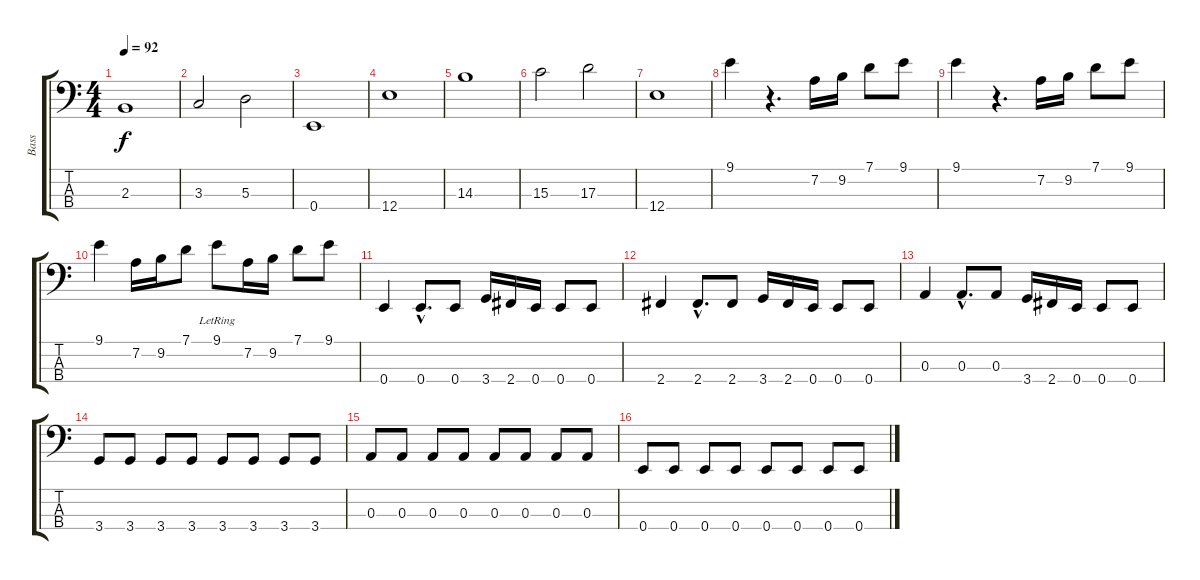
\track ("Bass" "Bass") {instrument electricbassfinger}
\staff {score tabs}
\tuning (G2 D2 A1 E1) {hide}
\ts (4 4)
\tempo 92
\clef f4
\ks c
2.3.1{dy f} |
3.3.2 5.3.2 |
0.4.1 |
12.4.1 |
14.3.1 |
15.3.2 17.3.2 |
12.4.1 |
9.1.4 r.4{d} 7.2.16 9.2.16 7.1.8 9.1.8 |
9.1.4 r.4{d} 7.2.16 9.2.16 7.1.8 9.1.8 |
9.1.4 7.2.16 9.2.16 7.1.8 9.1{lr}.8 7.2.16 9.2.16 7.1.8 9.1.8 |
0.4.4 0.4{hac}.8{d} 0.4.8 3.4.16 2.4.16 0.4.16 0.4.8 0.4.8 |
2.4.4 2.4{hac}.8{d} 2.4.8 3.4.16 2.4.16 0.4.16 0.4.8 0.4.8 |
0.3.4 0.3{hac}.8{d} 0.3.8 3.4.16 2.4.16 0.4.16 0.4.8 0.4.8 |
3.4.8 3.4.8 3.4.8 3.4.8 3.4.8 3.4.8 3.4.8 3.4.8 |
0.3.8 0.3.8 0.3.8 0.3.8 0.3.8 0.3.8 0.3.8 0.3.8 |
0.4.8 0.4.8 0.4.8 0.4.8 0.4.8 0.4.8 0.4.8 0.4.8
